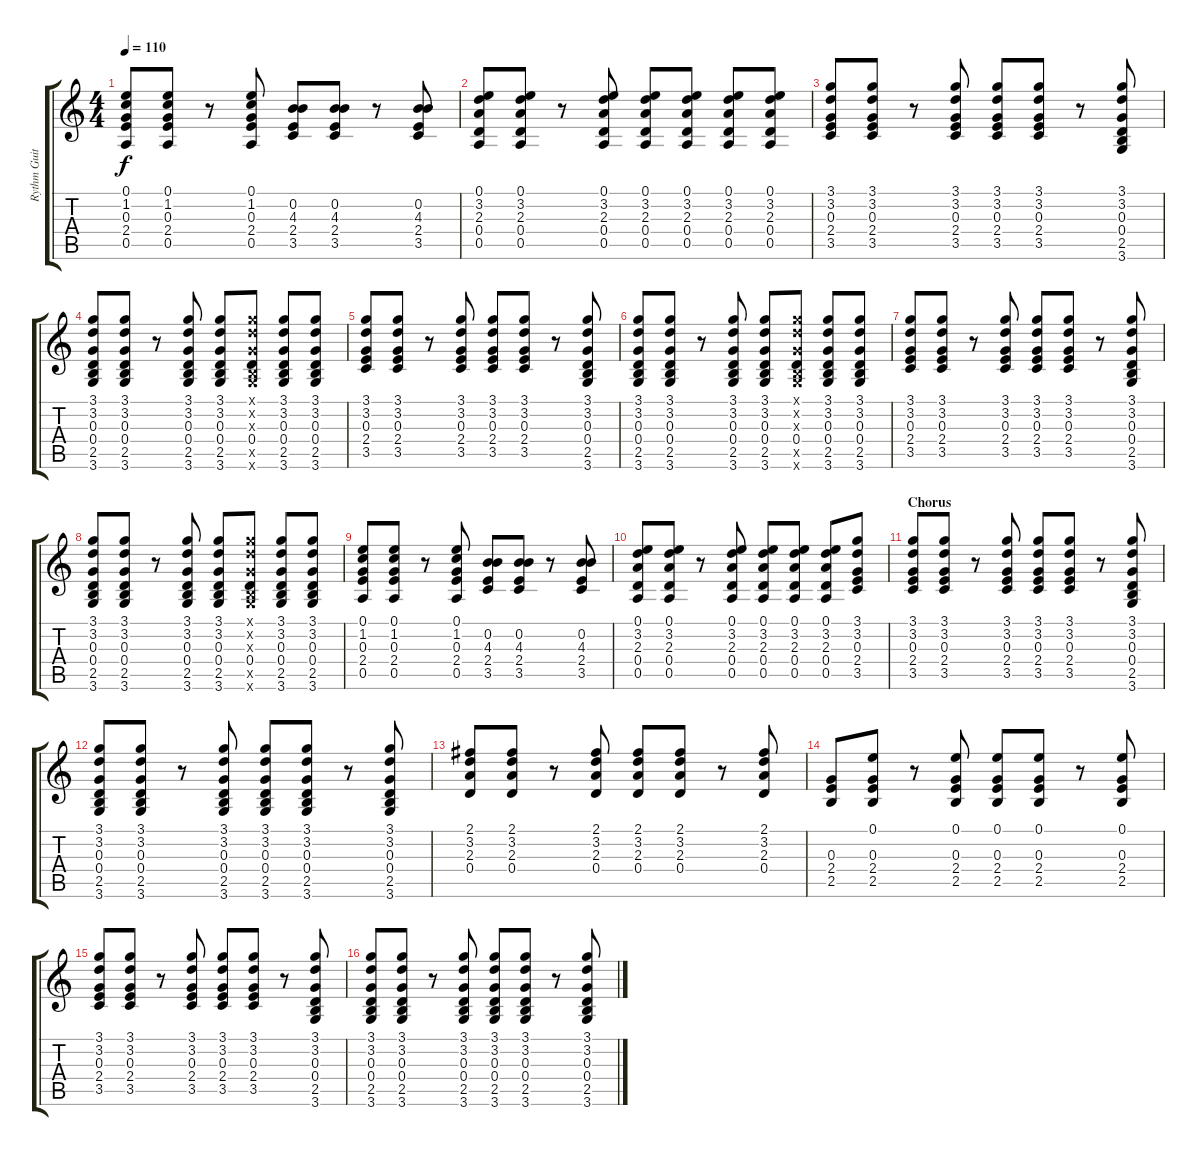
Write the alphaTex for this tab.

\track ("Rythm Guitar" "Rythm Guit") {instrument overdrivenguitar}
\staff {score tabs}
\tuning (E4 B3 G3 D3 A2 E2) {hide}
\ts (4 4)
\tempo 110
\clef g2
\ks c
(0.1 1.2 0.3 2.4 0.5).8{dy f} (0.1 1.2 0.3 2.4 0.5).8 r.8 (0.1 1.2 0.3 2.4 0.5).8 (0.2 4.3 2.4 3.5).8 (0.2 4.3 2.4 3.5).8 r.8 (0.2 4.3 2.4 3.5).8 |
(0.1 3.2 2.3 0.4 0.5).8 (0.1 3.2 2.3 0.4 0.5).8 r.8 (0.1 3.2 2.3 0.4 0.5).8 (0.1 3.2 2.3 0.4 0.5).8 (0.1 3.2 2.3 0.4 0.5).8 (0.1 3.2 2.3 0.4 0.5).8 (0.1 3.2 2.3 0.4 0.5).8 |
(3.1 3.2 0.3 2.4 3.5).8 (3.1 3.2 0.3 2.4 3.5).8 r.8 (3.1 3.2 0.3 2.4 3.5).8 (3.1 3.2 0.3 2.4 3.5).8 (3.1 3.2 0.3 2.4 3.5).8 r.8 (3.1 3.2 0.3 0.4 2.5 3.6).8 |
(3.1 3.2 0.3 0.4 2.5 3.6).8 (3.1 3.2 0.3 0.4 2.5 3.6).8 r.8 (3.1 3.2 0.3 0.4 2.5 3.6).8 (3.1 3.2 0.3 0.4 2.5 3.6).8 (3.1{x} 3.2{x} 0.3{x} 0.4 2.5{x} 3.6{x}).8 (3.1 3.2 0.3 0.4 2.5 3.6).8 (3.1 3.2 0.3 0.4 2.5 3.6).8 |
(3.1 3.2 0.3 2.4 3.5).8 (3.1 3.2 0.3 2.4 3.5).8 r.8 (3.1 3.2 0.3 2.4 3.5).8 (3.1 3.2 0.3 2.4 3.5).8 (3.1 3.2 0.3 2.4 3.5).8 r.8 (3.1 3.2 0.3 0.4 2.5 3.6).8 |
(3.1 3.2 0.3 0.4 2.5 3.6).8 (3.1 3.2 0.3 0.4 2.5 3.6).8 r.8 (3.1 3.2 0.3 0.4 2.5 3.6).8 (3.1 3.2 0.3 0.4 2.5 3.6).8 (3.1{x} 3.2{x} 0.3{x} 0.4 2.5{x} 3.6{x}).8 (3.1 3.2 0.3 0.4 2.5 3.6).8 (3.1 3.2 0.3 0.4 2.5 3.6).8 |
(3.1 3.2 0.3 2.4 3.5).8 (3.1 3.2 0.3 2.4 3.5).8 r.8 (3.1 3.2 0.3 2.4 3.5).8 (3.1 3.2 0.3 2.4 3.5).8 (3.1 3.2 0.3 2.4 3.5).8 r.8 (3.1 3.2 0.3 0.4 2.5 3.6).8 |
(3.1 3.2 0.3 0.4 2.5 3.6).8 (3.1 3.2 0.3 0.4 2.5 3.6).8 r.8 (3.1 3.2 0.3 0.4 2.5 3.6).8 (3.1 3.2 0.3 0.4 2.5 3.6).8 (3.1{x} 3.2{x} 0.3{x} 0.4 2.5{x} 3.6{x}).8 (3.1 3.2 0.3 0.4 2.5 3.6).8 (3.1 3.2 0.3 0.4 2.5 3.6).8 |
(0.1 1.2 0.3 2.4 0.5).8 (0.1 1.2 0.3 2.4 0.5).8 r.8 (0.1 1.2 0.3 2.4 0.5).8 (0.2 4.3 2.4 3.5).8 (0.2 4.3 2.4 3.5).8 r.8 (0.2 4.3 2.4 3.5).8 |
(0.1 3.2 2.3 0.4 0.5).8 (0.1 3.2 2.3 0.4 0.5).8 r.8 (0.1 3.2 2.3 0.4 0.5).8 (0.1 3.2 2.3 0.4 0.5).8 (0.1 3.2 2.3 0.4 0.5).8 (0.1 3.2 2.3 0.4 0.5).8 (3.1 3.2 0.3 2.4 3.5).8 |
\section ("" "Chorus")
(3.1 3.2 0.3 2.4 3.5).8 (3.1 3.2 0.3 2.4 3.5).8 r.8 (3.1 3.2 0.3 2.4 3.5).8 (3.1 3.2 0.3 2.4 3.5).8 (3.1 3.2 0.3 2.4 3.5).8 r.8 (3.1 3.2 0.3 0.4 2.5 3.6).8 |
(3.1 3.2 0.3 0.4 2.5 3.6).8 (3.1 3.2 0.3 0.4 2.5 3.6).8 r.8 (3.1 3.2 0.3 0.4 2.5 3.6).8 (3.1 3.2 0.3 0.4 2.5 3.6).8 (3.1 3.2 0.3 0.4 2.5 3.6).8 r.8 (3.1 3.2 0.3 0.4 2.5 3.6).8 |
(2.1 3.2 2.3 0.4).8 (2.1 3.2 2.3 0.4).8 r.8 (2.1 3.2 2.3 0.4).8 (2.1 3.2 2.3 0.4).8 (2.1 3.2 2.3 0.4).8 r.8 (2.1 3.2 2.3 0.4).8 |
(0.3 2.4 2.5).8 (0.1 0.3 2.4 2.5).8 r.8 (0.1 0.3 2.4 2.5).8 (0.1 0.3 2.4 2.5).8 (0.1 0.3 2.4 2.5).8 r.8 (0.1 0.3 2.4 2.5).8 |
(3.1 3.2 0.3 2.4 3.5).8 (3.1 3.2 0.3 2.4 3.5).8 r.8 (3.1 3.2 0.3 2.4 3.5).8 (3.1 3.2 0.3 2.4 3.5).8 (3.1 3.2 0.3 2.4 3.5).8 r.8 (3.1 3.2 0.3 0.4 2.5 3.6).8 |
(3.1 3.2 0.3 0.4 2.5 3.6).8 (3.1 3.2 0.3 0.4 2.5 3.6).8 r.8 (3.1 3.2 0.3 0.4 2.5 3.6).8 (3.1 3.2 0.3 0.4 2.5 3.6).8 (3.1 3.2 0.3 0.4 2.5 3.6).8 r.8 (3.1 3.2 0.3 0.4 2.5 3.6).8
